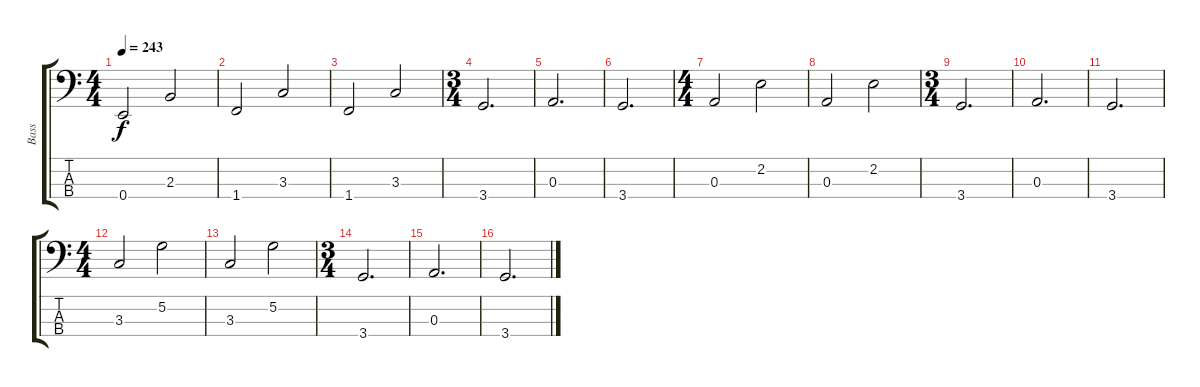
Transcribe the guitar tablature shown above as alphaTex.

\track ("Bass" "Bass") {instrument electricbassfinger}
\staff {score tabs}
\tuning (G2 D2 A1 E1) {hide}
\ts (4 4)
\tempo 243
\clef f4
\ks c
0.4.2{dy f} 2.3.2 |
1.4.2 3.3.2 |
1.4.2 3.3.2 |
\ts (3 4)
3.4.2{d} |
0.3.2{d} |
3.4.2{d} |
\ts (4 4)
0.3.2 2.2.2 |
0.3.2 2.2.2 |
\ts (3 4)
3.4.2{d} |
0.3.2{d} |
3.4.2{d} |
\ts (4 4)
3.3.2 5.2.2 |
3.3.2 5.2.2 |
\ts (3 4)
3.4.2{d} |
0.3.2{d} |
3.4.2{d}
